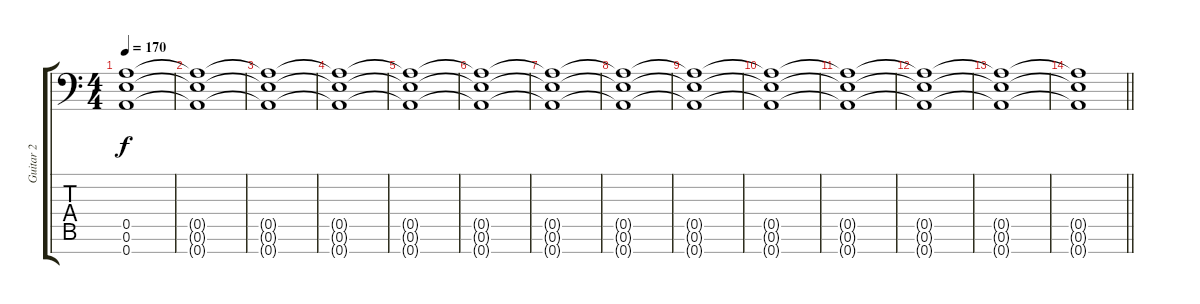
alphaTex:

\track ("Guitar 2" "Guitar 2") {instrument distortionguitar}
\staff {score tabs}
\tuning (E4 B3 G3 D3 A2 E2 A1) {hide}
\ts (4 4)
\tempo 170
\clef f4
\ks c
(0.5{t} 0.6{t} 0.7{t}).1{dy f} |
(0.5{t} 0.6{t} 0.7{t}).1 |
(0.5{t} 0.6{t} 0.7{t}).1 |
(0.5{t} 0.6{t} 0.7{t}).1 |
(0.5{t} 0.6{t} 0.7{t}).1 |
(0.5{t} 0.6{t} 0.7{t}).1 |
(0.5{t} 0.6{t} 0.7{t}).1 |
(0.5{t} 0.6{t} 0.7{t}).1 |
(0.5{t} 0.6{t} 0.7{t}).1 |
(0.5{t} 0.6{t} 0.7{t}).1 |
(0.5{t} 0.6{t} 0.7{t}).1 |
(0.5{t} 0.6{t} 0.7{t}).1 |
(0.5{t} 0.6{t} 0.7{t}).1 |
\barLineRight lightlight
(0.5{t} 0.6{t} 0.7{t}).1
